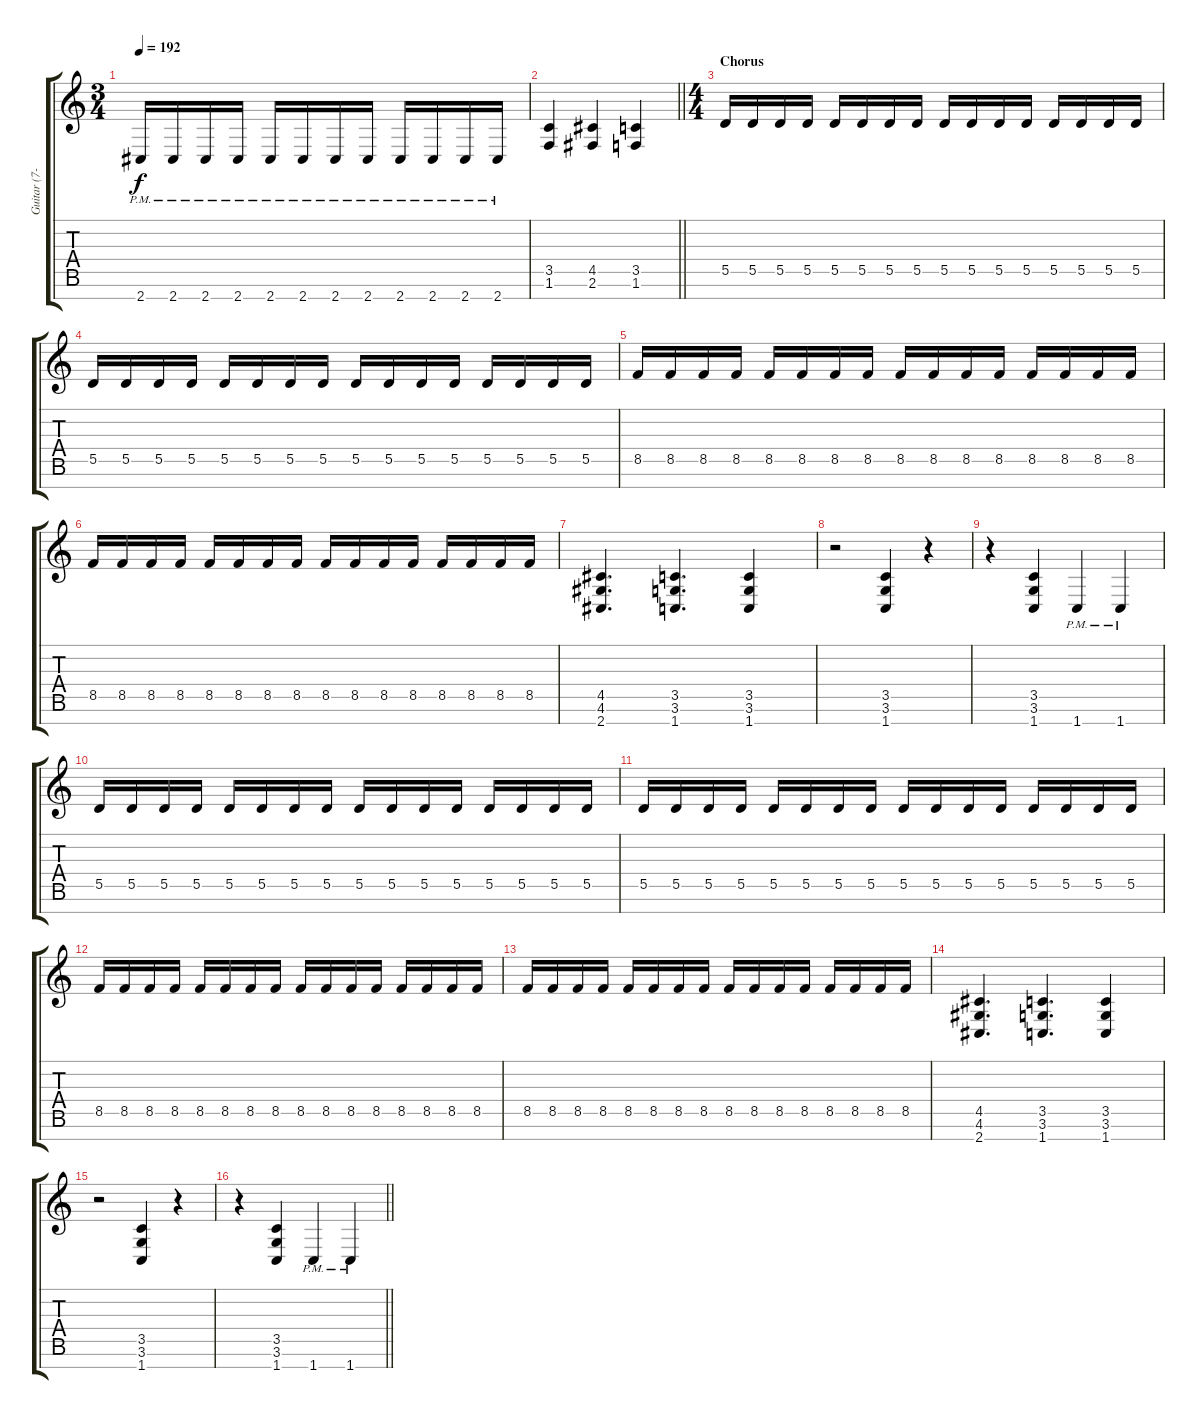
\track ("Guitar (7-string)" "Guitar (7-") {instrument distortionguitar}
\staff {score tabs}
\tuning (E4 B3 G3 D3 A2 E2 B1) {hide}
\ts (3 4)
\tempo 192
\clef g2
\ks c
2.7{pm}.16{dy f} 2.7{pm}.16 2.7{pm}.16 2.7{pm}.16 2.7{pm}.16 2.7{pm}.16 2.7{pm}.16 2.7{pm}.16 2.7{pm}.16 2.7{pm}.16 2.7{pm}.16 2.7{pm}.16 |
\barLineRight lightlight
(3.5 1.6).4 (4.5 2.6).4 (3.5 1.6).4 |
\ts (4 4)
\section ("" "Chorus")
5.5.16{balance 16} 5.5.16 5.5.16 5.5.16 5.5.16 5.5.16 5.5.16 5.5.16 5.5.16 5.5.16 5.5.16 5.5.16 5.5.16 5.5.16 5.5.16 5.5.16 |
5.5.16 5.5.16 5.5.16 5.5.16 5.5.16 5.5.16 5.5.16 5.5.16 5.5.16 5.5.16 5.5.16 5.5.16 5.5.16 5.5.16 5.5.16 5.5.16 |
8.5.16 8.5.16 8.5.16 8.5.16 8.5.16 8.5.16 8.5.16 8.5.16 8.5.16 8.5.16 8.5.16 8.5.16 8.5.16 8.5.16 8.5.16 8.5.16 |
8.5.16 8.5.16 8.5.16 8.5.16 8.5.16 8.5.16 8.5.16 8.5.16 8.5.16 8.5.16 8.5.16 8.5.16 8.5.16 8.5.16 8.5.16 8.5.16 |
(4.5 4.6 2.7).4{d} (3.5 3.6 1.7).4{d} (3.5 3.6 1.7).4 |
r.2 (3.5 3.6 1.7).4 r.4 |
r.4 (3.5 3.6 1.7).4 1.7{pm}.4 1.7{pm}.4 |
5.5.16 5.5.16 5.5.16 5.5.16 5.5.16 5.5.16 5.5.16 5.5.16 5.5.16 5.5.16 5.5.16 5.5.16 5.5.16 5.5.16 5.5.16 5.5.16 |
5.5.16 5.5.16 5.5.16 5.5.16 5.5.16 5.5.16 5.5.16 5.5.16 5.5.16 5.5.16 5.5.16 5.5.16 5.5.16 5.5.16 5.5.16 5.5.16 |
8.5.16 8.5.16 8.5.16 8.5.16 8.5.16 8.5.16 8.5.16 8.5.16 8.5.16 8.5.16 8.5.16 8.5.16 8.5.16 8.5.16 8.5.16 8.5.16 |
8.5.16 8.5.16 8.5.16 8.5.16 8.5.16 8.5.16 8.5.16 8.5.16 8.5.16 8.5.16 8.5.16 8.5.16 8.5.16 8.5.16 8.5.16 8.5.16 |
(4.5 4.6 2.7).4{d} (3.5 3.6 1.7).4{d} (3.5 3.6 1.7).4 |
r.2 (3.5 3.6 1.7).4 r.4 |
\barLineRight lightlight
r.4 (3.5 3.6 1.7).4 1.7{pm}.4 1.7{pm}.4
